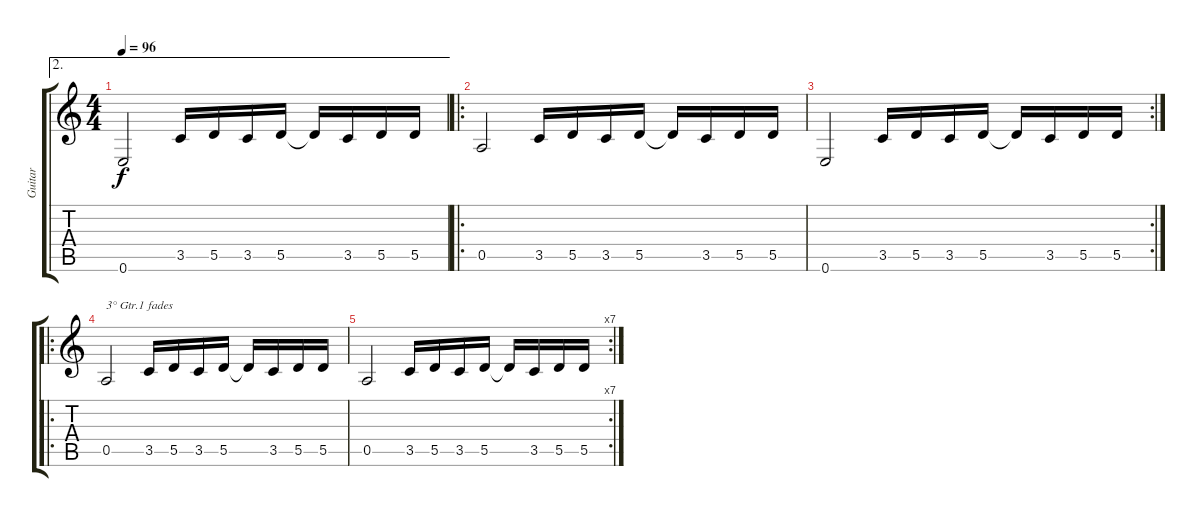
\track ("Guitar" "Guitar") {instrument overdrivenguitar}
\staff {score tabs}
\tuning (E4 B3 G3 D3 A2 E2) {hide}
\ae 2
\ts (4 4)
\tempo 96
\clef g2
\ks c
0.6.2{dy f} 3.5.16 5.5.16 3.5.16 5.5.16 5.5{t}.16 3.5.16 5.5.16 5.5.16 |
\ro
0.5.2 3.5.16 5.5.16 3.5.16 5.5.16 5.5{t}.16 3.5.16 5.5.16 5.5.16 |
\rc 2
0.6.2 3.5.16 5.5.16 3.5.16 5.5.16 5.5{t}.16 3.5.16 5.5.16 5.5.16 |
\ro
0.5.2{txt "3° Gtr.1 fades"} 3.5.16 5.5.16 3.5.16 5.5.16 5.5{t}.16 3.5.16 5.5.16 5.5.16 |
\rc 7
0.5.2 3.5.16 5.5.16 3.5.16 5.5.16 5.5{t}.16 3.5.16 5.5.16 5.5.16
